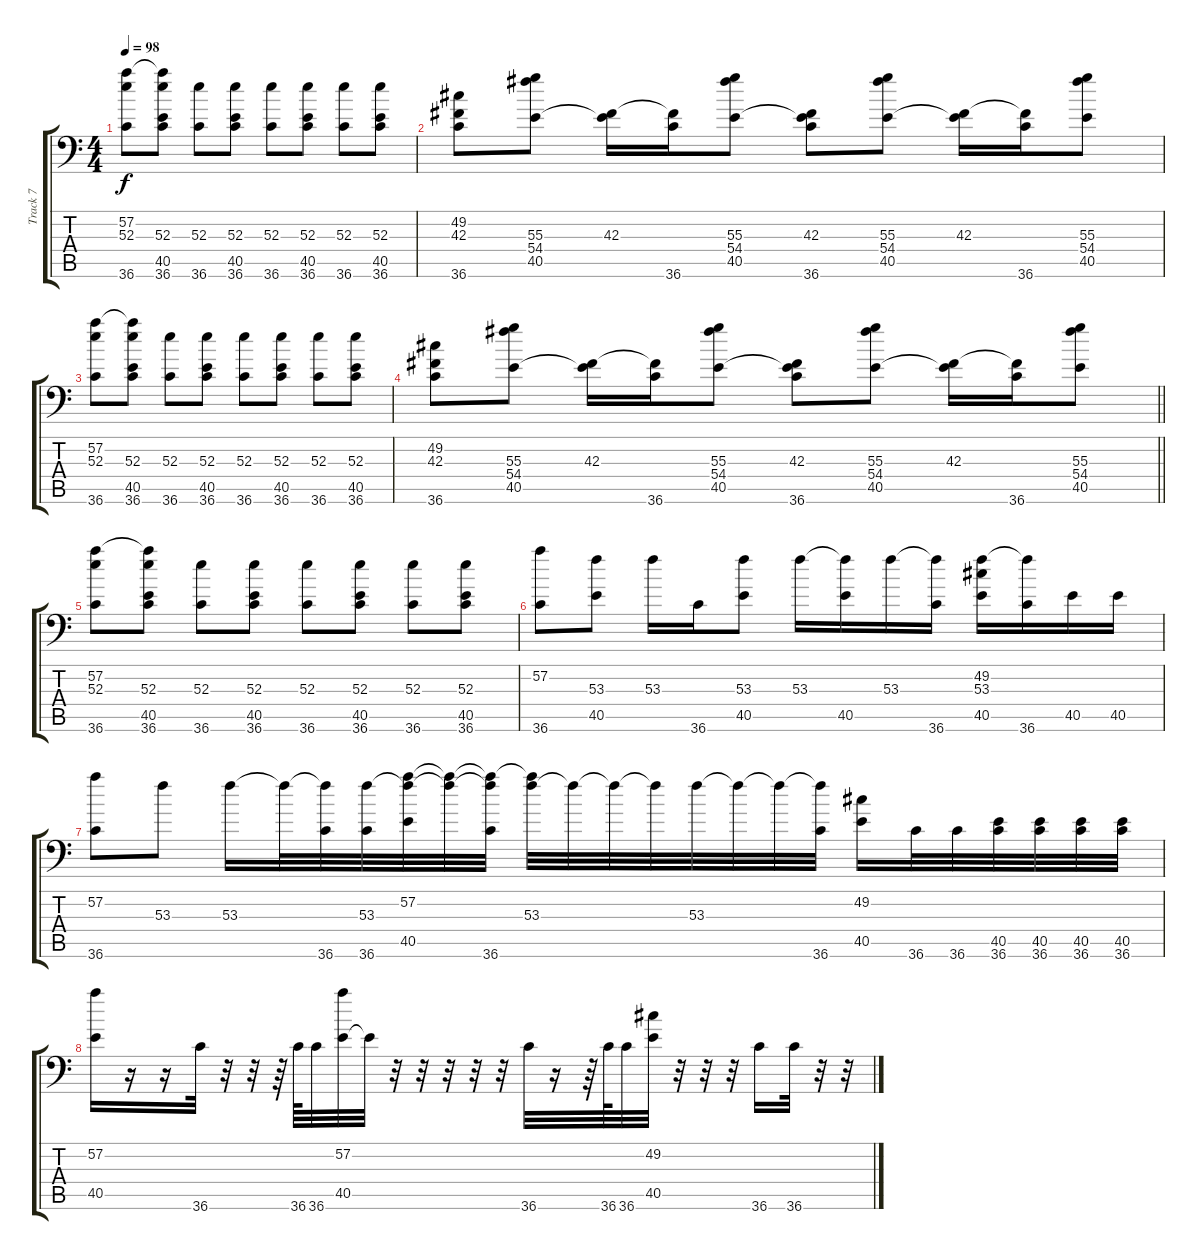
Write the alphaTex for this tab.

\track ("Track 7" "Track 7") {instrument acousticgrandpiano}
\staff {score tabs}
\tuning (C-1 C-1 C-1 C-1 C-1 C-1) {hide}
\ts (4 4)
\tempo 98
\clef f4
\ks c
(57.2 52.3 36.6).8{dy f} (57.2{t} 52.3 40.5 36.6).8 (52.3 36.6).8 (52.3 40.5 36.6).8 (52.3 36.6).8 (52.3 40.5 36.6).8 (52.3 36.6).8 (52.3 40.5 36.6).8 |
(49.2 42.3 36.6).8 (55.3 54.4 40.5).8 (42.3 40.5{t}).16 (42.3{t} 36.6).16 (55.3 54.4 40.5).8 (42.3 40.5{t} 36.6).8 (55.3 54.4 40.5).8 (42.3 40.5{t}).16 (42.3{t} 36.6).16 (55.3 54.4 40.5).8 |
(57.2 52.3 36.6).8 (57.2{t} 52.3 40.5 36.6).8 (52.3 36.6).8 (52.3 40.5 36.6).8 (52.3 36.6).8 (52.3 40.5 36.6).8 (52.3 36.6).8 (52.3 40.5 36.6).8 |
\barLineRight lightlight
(49.2 42.3 36.6).8 (55.3 54.4 40.5).8 (42.3 40.5{t}).16 (42.3{t} 36.6).16 (55.3 54.4 40.5).8 (42.3 40.5{t} 36.6).8 (55.3 54.4 40.5).8 (42.3 40.5{t}).16 (42.3{t} 36.6).16 (55.3 54.4 40.5).8 |
\section ("" "")
(57.2 52.3 36.6).8 (57.2{t} 52.3 40.5 36.6).8 (52.3 36.6).8 (52.3 40.5 36.6).8 (52.3 36.6).8 (52.3 40.5 36.6).8 (52.3 36.6).8 (52.3 40.5 36.6).8 |
(57.2 36.6).8 (53.3 40.5).8 53.3.16 36.6.16 (53.3 40.5).8 53.3.16 (53.3{t} 40.5).16 53.3.16 (53.3{t} 36.6).16 (49.2 53.3 40.5).16 (53.3{t} 36.6).16 40.5.16 40.5.16 |
(57.2 36.6).8 53.3.8 53.3.16 53.3{t}.32 (53.3{t} 36.6).32 (53.3 36.6).32 (57.2 53.3{t} 40.5).32 (57.2{t} 53.3{t}).32 (57.2{t} 53.3{t} 36.6).32 (57.2{t} 53.3).32 53.3{t}.32 53.3{t}.32 53.3{t}.32 53.3.32 53.3{t}.32 53.3{t}.32 (53.3{t} 36.6).32 (49.2 40.5).16 36.6.32 36.6.32 (40.5 36.6).32 (40.5 36.6).32 (40.5 36.6).32 (40.5 36.6).32 |
(57.2 40.5).16 r.16 r.16 36.6.32 r.32 r.32 r.64 36.6.64 36.6.32 (57.2 40.5).32 40.5{t}.32 r.32 r.32 r.32 r.32 r.32 36.6.32 r.16 r.64 36.6.64 36.6.32 (49.2 40.5).32 r.32 r.32 r.32 36.6.16 36.6.32 r.32 r.32
